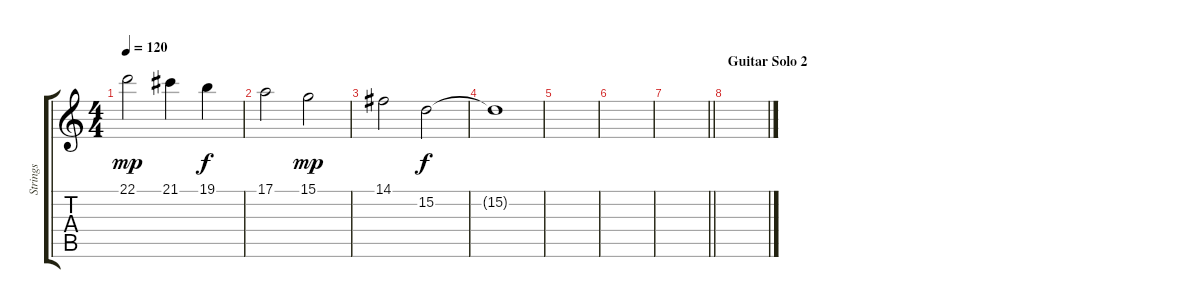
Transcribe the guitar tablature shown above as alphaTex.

\track ("Strings" "Strings") {instrument tremolostrings}
\staff {score tabs}
\tuning (E4 B3 G3 D3 A2 E2) {hide}
\ts (4 4)
\tempo 120
\clef g2
\ks c
22.1.2{dy mp} 21.1.4 19.1.4{dy f} |
17.1.2 15.1.2{dy mp} |
14.1.2 15.2.2{dy f} |
15.2{t}.1 |
|
|
\barLineRight lightlight
|
\section ("" "Guitar Solo 2")
